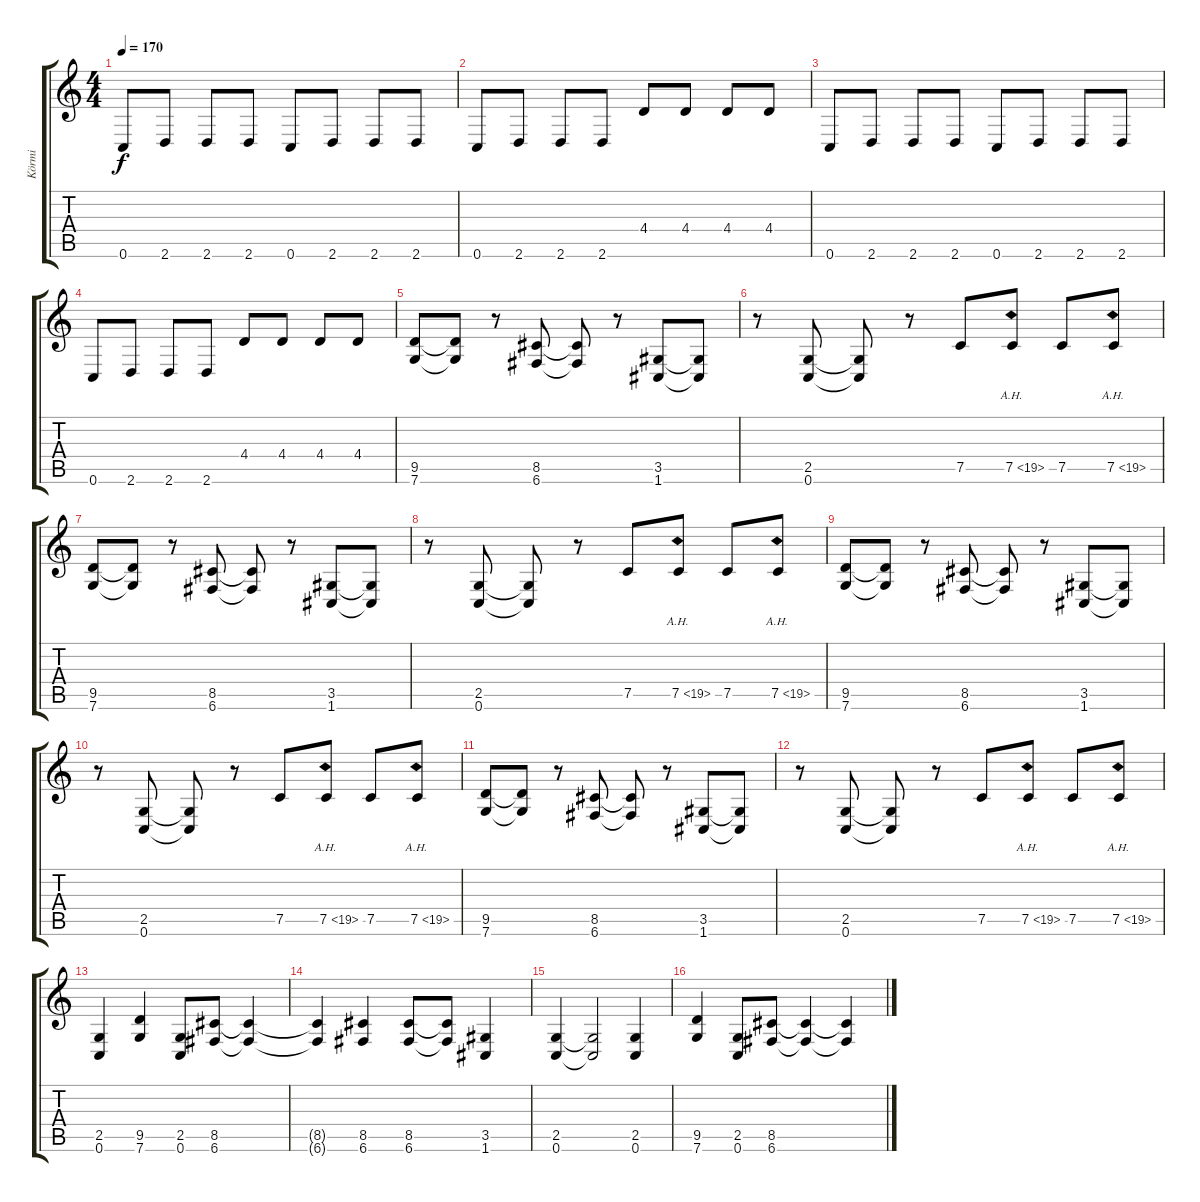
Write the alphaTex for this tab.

\track ("Körmi" "Körmi") {instrument distortionguitar}
\staff {score tabs}
\tuning (C4 G3 Eb3 Bb2 F2 C2) {hide}
\ts (4 4)
\tempo 170
\clef g2
\ks c
0.6.8{dy f} 2.6.8 2.6.8 2.6.8 0.6.8 2.6.8 2.6.8 2.6.8 |
0.6.8 2.6.8 2.6.8 2.6.8 4.4.8 4.4.8 4.4.8 4.4.8 |
0.6.8 2.6.8 2.6.8 2.6.8 0.6.8 2.6.8 2.6.8 2.6.8 |
0.6.8 2.6.8 2.6.8 2.6.8 4.4.8 4.4.8 4.4.8 4.4.8 |
(9.5 7.6).8 (9.5{t} 7.6{t}).8 r.8 (8.5 6.6).8 (8.5{t} 6.6{t}).8 r.8 (3.5 1.6).8 (3.5{t} 1.6{t}).8 |
r.8 (2.5 0.6).8 (2.5{t} 0.6{t}).8 r.8 7.5.8 7.5{ah 12}.8 7.5.8 7.5{ah 12}.8 |
(9.5 7.6).8 (9.5{t} 7.6{t}).8 r.8 (8.5 6.6).8 (8.5{t} 6.6{t}).8 r.8 (3.5 1.6).8 (3.5{t} 1.6{t}).8 |
r.8 (2.5 0.6).8 (2.5{t} 0.6{t}).8 r.8 7.5.8 7.5{ah 12}.8 7.5.8 7.5{ah 12}.8 |
(9.5 7.6).8 (9.5{t} 7.6{t}).8 r.8 (8.5 6.6).8 (8.5{t} 6.6{t}).8 r.8 (3.5 1.6).8 (3.5{t} 1.6{t}).8 |
r.8 (2.5 0.6).8 (2.5{t} 0.6{t}).8 r.8 7.5.8 7.5{ah 12}.8 7.5.8 7.5{ah 12}.8 |
(9.5 7.6).8 (9.5{t} 7.6{t}).8 r.8 (8.5 6.6).8 (8.5{t} 6.6{t}).8 r.8 (3.5 1.6).8 (3.5{t} 1.6{t}).8 |
r.8 (2.5 0.6).8 (2.5{t} 0.6{t}).8 r.8 7.5.8 7.5{ah 12}.8 7.5.8 7.5{ah 12}.8 |
(2.5 0.6).4 (9.5 7.6).4 (2.5 0.6).8 (8.5 6.6).8 (8.5{t} 6.6{t}).4 |
(8.5{t} 6.6{t}).4 (8.5 6.6).4 (8.5 6.6).8 (8.5{t} 6.6{t}).8 (3.5 1.6).4 |
(2.5 0.6).4 (2.5{t} 0.6{t}).2 (2.5 0.6).4 |
(9.5 7.6).4 (2.5 0.6).8 (8.5 6.6).8 (8.5{t} 6.6{t}).4 (8.5{t} 6.6{t}).4
